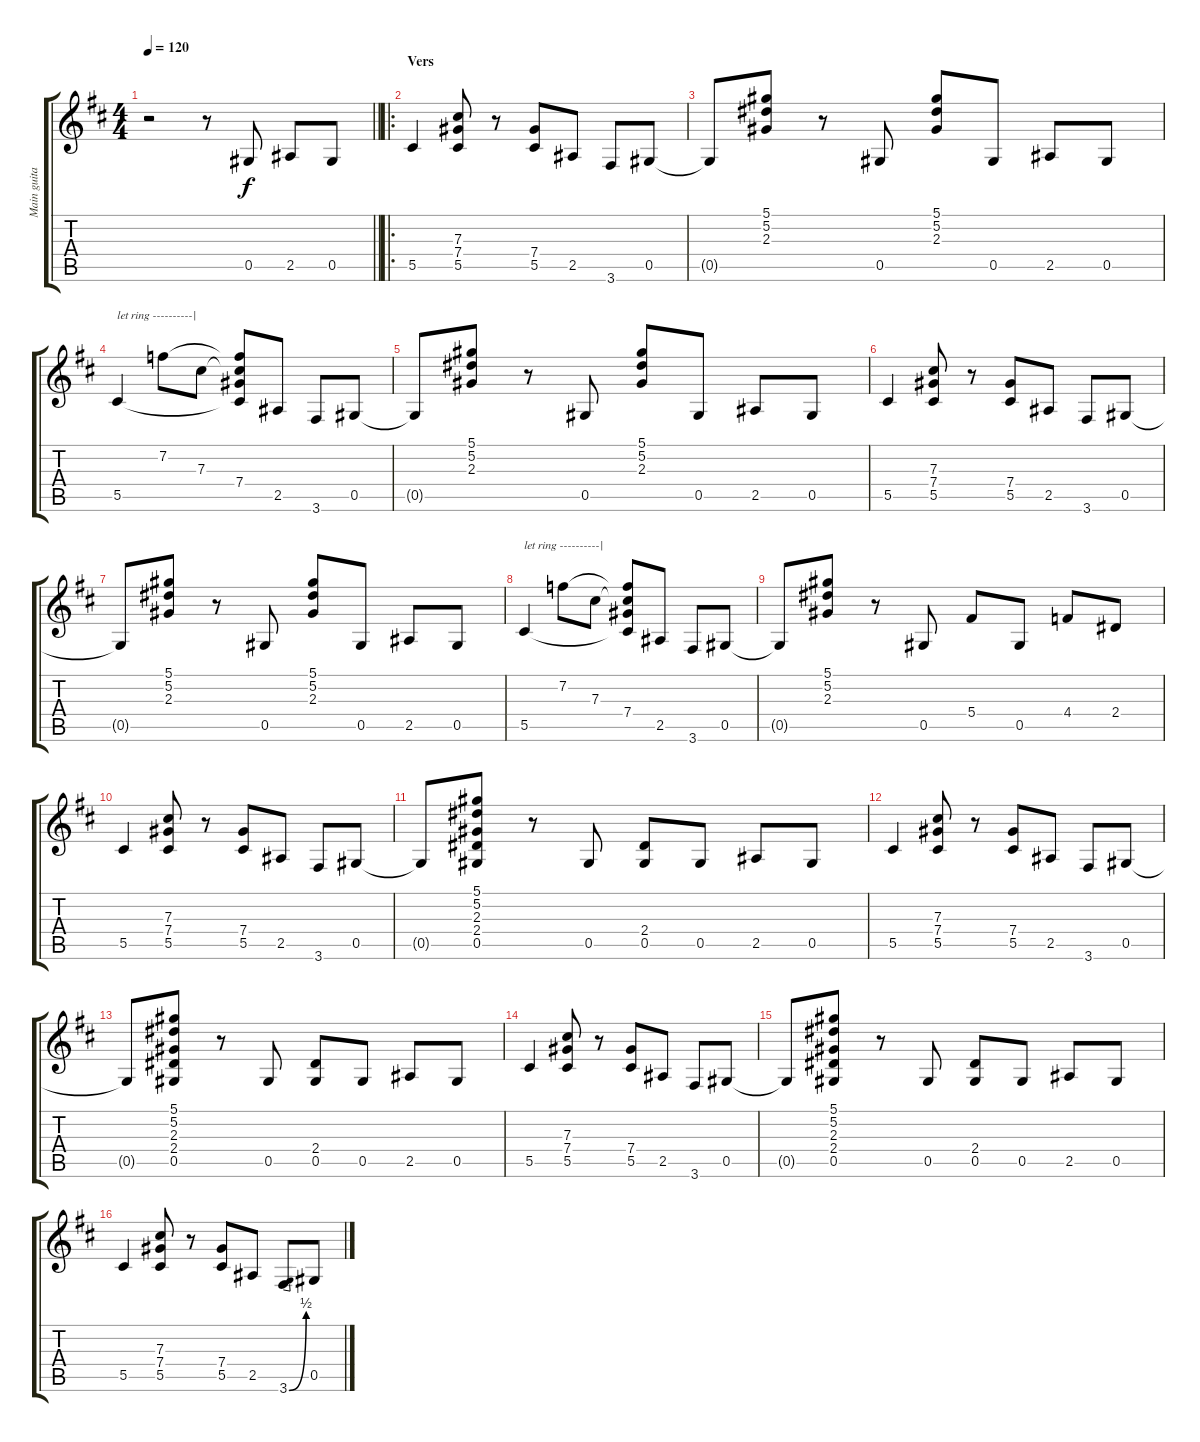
\track ("Main guitar" "Main guita") {instrument electricguitarclean}
\staff {score tabs}
\tuning (Eb4 Bb3 Gb3 Db3 Ab2 Eb2) {hide}
\ts (4 4)
\tempo 120
\clef g2
\barLineRight lightlight
\ks d
r.2{dy f} r.8 0.5.8 2.5.8 0.5.8 |
\ro
\section ("" "Vers")
5.5.4 (7.3 7.4 5.5).8 r.8 (7.4 5.5).8 2.5.8 3.6.8 0.5.8 |
0.5{t}.8 (5.1 5.2 2.3).8 r.8 0.5.8 (5.1 5.2 2.3).8 0.5.8 2.5.8 0.5.8 |
5.5.4{txt "let ring ----------|"} 7.2.8 7.3.8 (7.2{t} 7.3{t} 7.4 5.5{t}).8 2.5.8 3.6.8 0.5.8 |
0.5{t}.8 (5.1 5.2 2.3).8 r.8 0.5.8 (5.1 5.2 2.3).8 0.5.8 2.5.8 0.5.8 |
5.5.4 (7.3 7.4 5.5).8 r.8 (7.4 5.5).8 2.5.8 3.6.8 0.5.8 |
0.5{t}.8 (5.1 5.2 2.3).8 r.8 0.5.8 (5.1 5.2 2.3).8 0.5.8 2.5.8 0.5.8 |
5.5.4{txt "let ring ----------|"} 7.2.8 7.3.8 (7.2{t} 7.3{t} 7.4 5.5{t}).8 2.5.8 3.6.8 0.5.8 |
0.5{t}.8 (5.1 5.2 2.3).8 r.8 0.5.8 5.4.8 0.5.8 4.4.8 2.4.8 |
5.5.4 (7.3 7.4 5.5).8 r.8 (7.4 5.5).8 2.5.8 3.6.8 0.5.8 |
0.5{t}.8 (5.1 5.2 2.3 2.4 0.5).8 r.8 0.5.8 (2.4 0.5).8 0.5.8 2.5.8 0.5.8 |
5.5.4 (7.3 7.4 5.5).8 r.8 (7.4 5.5).8 2.5.8 3.6.8 0.5.8 |
0.5{t}.8 (5.1 5.2 2.3 2.4 0.5).8 r.8 0.5.8 (2.4 0.5).8 0.5.8 2.5.8 0.5.8 |
5.5.4 (7.3 7.4 5.5).8 r.8 (7.4 5.5).8 2.5.8 3.6.8 0.5.8 |
0.5{t}.8 (5.1 5.2 2.3 2.4 0.5).8 r.8 0.5.8 (2.4 0.5).8 0.5.8 2.5.8 0.5.8 |
5.5.4 (7.3 7.4 5.5).8 r.8 (7.4 5.5).8 2.5.8 3.6{be (bend 0 0 60 2)}.8 0.5.8
